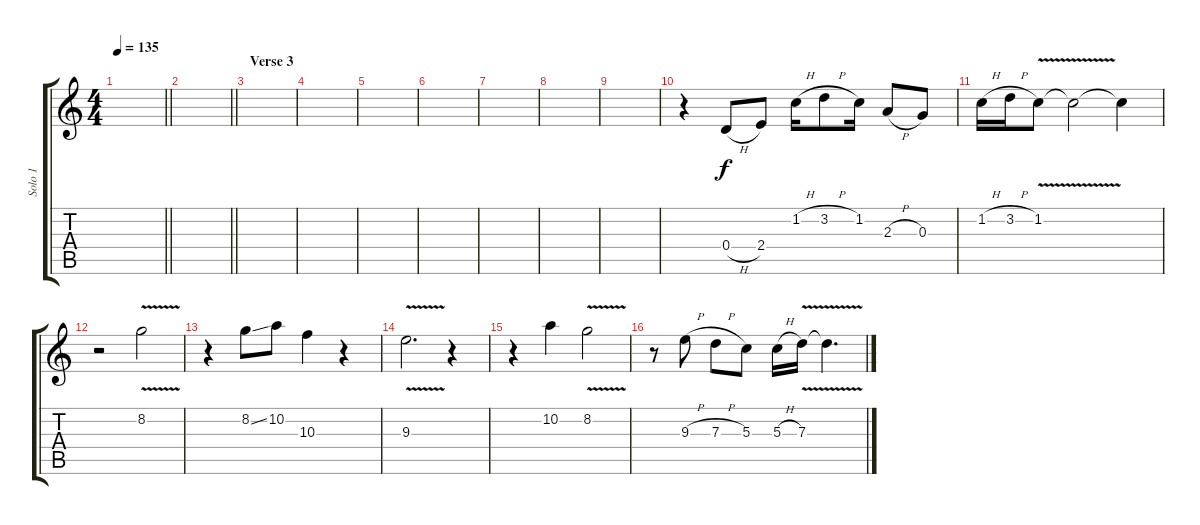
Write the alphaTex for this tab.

\track ("Solo 1" "Solo 1") {instrument electricguitarjazz}
\staff {score tabs}
\tuning (E4 B3 G3 D3 A2 E2) {hide}
\ts (4 4)
\tempo 135
\clef g2
\barLineRight lightlight
\ks c
|
\barLineRight lightlight
|
\section ("" "Verse 3")
|
|
|
|
|
|
|
r.4 0.4{h}.8 2.4.8 1.2{h}.16 3.2{h}.8 1.2.16 2.3{h}.8 0.3.8 |
1.2{h}.16 3.2{h}.16 1.2{v}.8 1.2{t}.2 1.2{t}.4 |
r.2 8.2{v}.2 |
r.4 8.2{ss}.8 10.2.8 10.3.4 r.4 |
9.3{v}.2{d} r.4 |
r.4 10.2.4 8.2{v}.2 |
r.8 9.3{h}.8 7.3{h}.8 5.3.8 5.3{h}.16 7.3{v}.16 7.3{t}.4{d}
